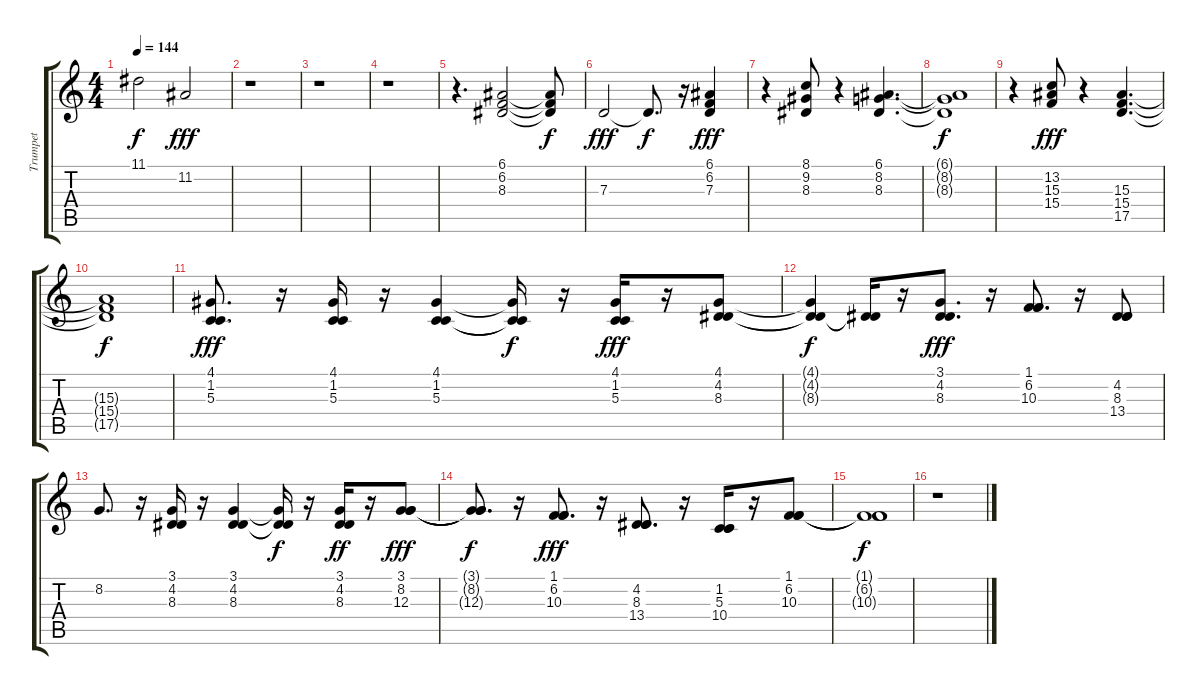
\track ("Trumpet" "Trumpet") {instrument trumpet}
\staff {score tabs}
\tuning (E4 B3 G3 D3 A2 E2) {hide}
\ts (4 4)
\tempo 144
\clef g2
\ks c
11.1{t}.2{dy f} 11.2.2{dy fff} |
r.1 |
r.1 |
r.1 |
r.4{d} (6.1 6.2 8.3).2 (6.1{t} 6.2{t} 8.3{t}).8{dy f} |
7.3.2{dy fff} 7.3{t}.8{d dy f} r.16 (6.1 6.2 7.3).4{dy fff} |
r.4 (8.1 9.2 8.3).8 r.4 (6.1 8.2 8.3).4{d} |
(6.1{t} 8.2{t} 8.3{t}).1{dy f} |
r.4 (13.2 15.3 15.4).8{dy fff} r.4 (15.3 15.4 17.5).4{d} |
(15.3{t} 15.4{t} 17.5{t}).1{dy f} |
(4.1 1.2 5.3).8{d dy fff} r.16 (4.1 1.2 5.3).16 r.16 (4.1 1.2 5.3).4 (4.1{t} 1.2{t} 5.3{t}).16{dy f} r.16 (4.1 1.2 5.3).16{dy fff} r.16 (4.1 4.2 8.3).8 |
(4.1{t} 4.2{t} 8.3{t}).4{dy f} (4.2{t} 8.3{t}).16 r.16 (3.1 4.2 8.3).8{d dy fff} r.16 (1.1 6.2 10.3).8{d} r.16 (4.2 8.3 13.4).8 |
8.2.8{d} r.16 (3.1 4.2 8.3).16 r.16 (3.1 4.2 8.3).4 (3.1{t} 4.2{t} 8.3{t}).16{dy f} r.16 (3.1 4.2 8.3).16{dy ff} r.16 (3.1 8.2 12.3).8{dy fff} |
(3.1{t} 8.2{t} 12.3{t}).8{d dy f} r.16 (1.1 6.2 10.3).8{d dy fff} r.16 (4.2 8.3 13.4).8{d} r.16 (1.2 5.3 10.4).16 r.16 (1.1 6.2 10.3).8 |
(1.1{t} 6.2{t} 10.3{t}).1{dy f} |
r.1
